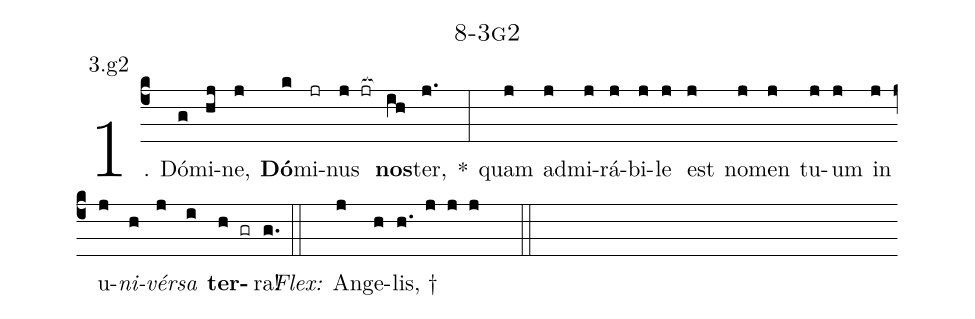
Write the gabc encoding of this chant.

name: 8-3g2;
annotation: 3.g2;
%%
(c4)1. Dó(g)mi(hj)ne,(j) <b>Dó</b>(k)mi(jr)nus(j jr[ocb:1{]) <b>nos</b>(ih[ocb:0}])ter,(j.) *(:) quam(j) ad(j)mi(j)rá(j)bi(j)le(j) est(j) no(j)men(j) tu(j)um(j) in(j) u(j)<i>ni</i>(h)<i>vér</i>(j)<i>sa</i>(i) <b>ter</b>(h gr)ra!(g.) (::)
<i>Flex:</i>()  An(j)ge(h)lis, †(h. j j j  ::)
